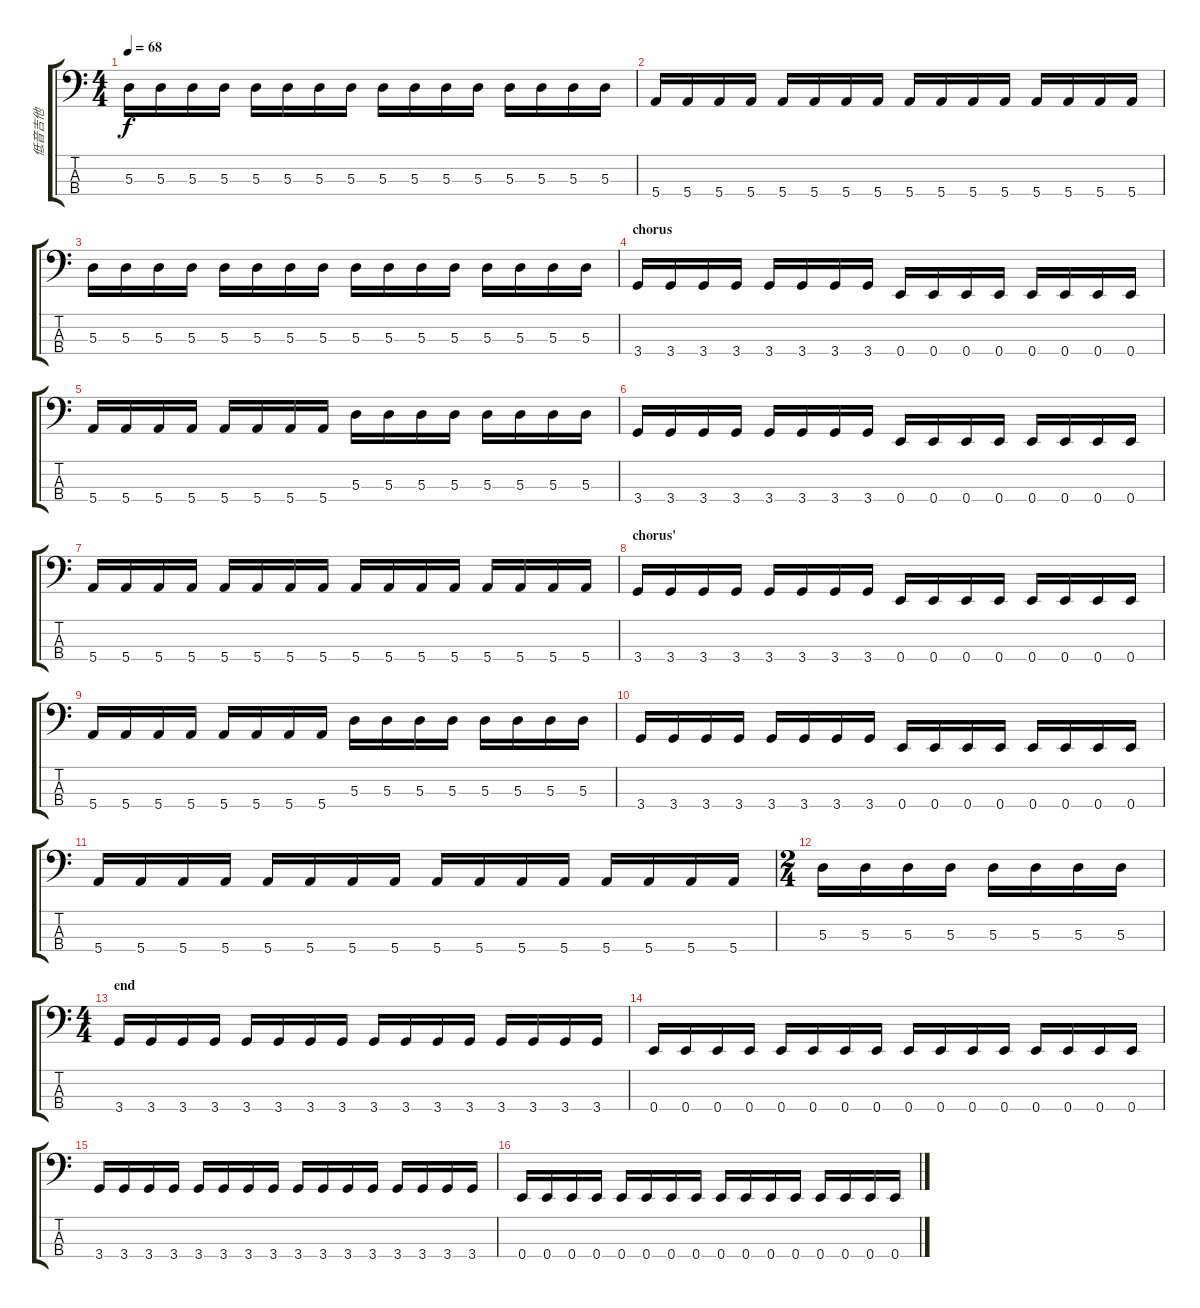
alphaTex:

\track ("低音吉他" "低音吉他") {instrument electricbassfinger}
\staff {score tabs}
\tuning (G2 D2 A1 E1) {hide}
\ts (4 4)
\tempo 68
\clef f4
\ks c
5.3.16{dy f} 5.3.16 5.3.16 5.3.16 5.3.16 5.3.16 5.3.16 5.3.16 5.3.16 5.3.16 5.3.16 5.3.16 5.3.16 5.3.16 5.3.16 5.3.16 |
5.4.16 5.4.16 5.4.16 5.4.16 5.4.16 5.4.16 5.4.16 5.4.16 5.4.16 5.4.16 5.4.16 5.4.16 5.4.16 5.4.16 5.4.16 5.4.16 |
5.3.16 5.3.16 5.3.16 5.3.16 5.3.16 5.3.16 5.3.16 5.3.16 5.3.16 5.3.16 5.3.16 5.3.16 5.3.16 5.3.16 5.3.16 5.3.16 |
\section ("" "chorus")
3.4.16 3.4.16 3.4.16 3.4.16 3.4.16 3.4.16 3.4.16 3.4.16 0.4.16 0.4.16 0.4.16 0.4.16 0.4.16 0.4.16 0.4.16 0.4.16 |
5.4.16 5.4.16 5.4.16 5.4.16 5.4.16 5.4.16 5.4.16 5.4.16 5.3.16 5.3.16 5.3.16 5.3.16 5.3.16 5.3.16 5.3.16 5.3.16 |
3.4.16 3.4.16 3.4.16 3.4.16 3.4.16 3.4.16 3.4.16 3.4.16 0.4.16 0.4.16 0.4.16 0.4.16 0.4.16 0.4.16 0.4.16 0.4.16 |
5.4.16 5.4.16 5.4.16 5.4.16 5.4.16 5.4.16 5.4.16 5.4.16 5.4.16 5.4.16 5.4.16 5.4.16 5.4.16 5.4.16 5.4.16 5.4.16 |
\section ("" "chorus'")
3.4.16 3.4.16 3.4.16 3.4.16 3.4.16 3.4.16 3.4.16 3.4.16 0.4.16 0.4.16 0.4.16 0.4.16 0.4.16 0.4.16 0.4.16 0.4.16 |
5.4.16 5.4.16 5.4.16 5.4.16 5.4.16 5.4.16 5.4.16 5.4.16 5.3.16 5.3.16 5.3.16 5.3.16 5.3.16 5.3.16 5.3.16 5.3.16 |
3.4.16 3.4.16 3.4.16 3.4.16 3.4.16 3.4.16 3.4.16 3.4.16 0.4.16 0.4.16 0.4.16 0.4.16 0.4.16 0.4.16 0.4.16 0.4.16 |
5.4.16 5.4.16 5.4.16 5.4.16 5.4.16 5.4.16 5.4.16 5.4.16 5.4.16 5.4.16 5.4.16 5.4.16 5.4.16 5.4.16 5.4.16 5.4.16 |
\ts (2 4)
5.3.16 5.3.16 5.3.16 5.3.16 5.3.16 5.3.16 5.3.16 5.3.16 |
\ts (4 4)
\section ("" "end")
3.4.16 3.4.16 3.4.16 3.4.16 3.4.16 3.4.16 3.4.16 3.4.16 3.4.16 3.4.16 3.4.16 3.4.16 3.4.16 3.4.16 3.4.16 3.4.16 |
0.4.16 0.4.16 0.4.16 0.4.16 0.4.16 0.4.16 0.4.16 0.4.16 0.4.16 0.4.16 0.4.16 0.4.16 0.4.16 0.4.16 0.4.16 0.4.16 |
3.4.16 3.4.16 3.4.16 3.4.16 3.4.16 3.4.16 3.4.16 3.4.16 3.4.16 3.4.16 3.4.16 3.4.16 3.4.16 3.4.16 3.4.16 3.4.16 |
0.4.16 0.4.16 0.4.16 0.4.16 0.4.16 0.4.16 0.4.16 0.4.16 0.4.16 0.4.16 0.4.16 0.4.16 0.4.16 0.4.16 0.4.16 0.4.16
